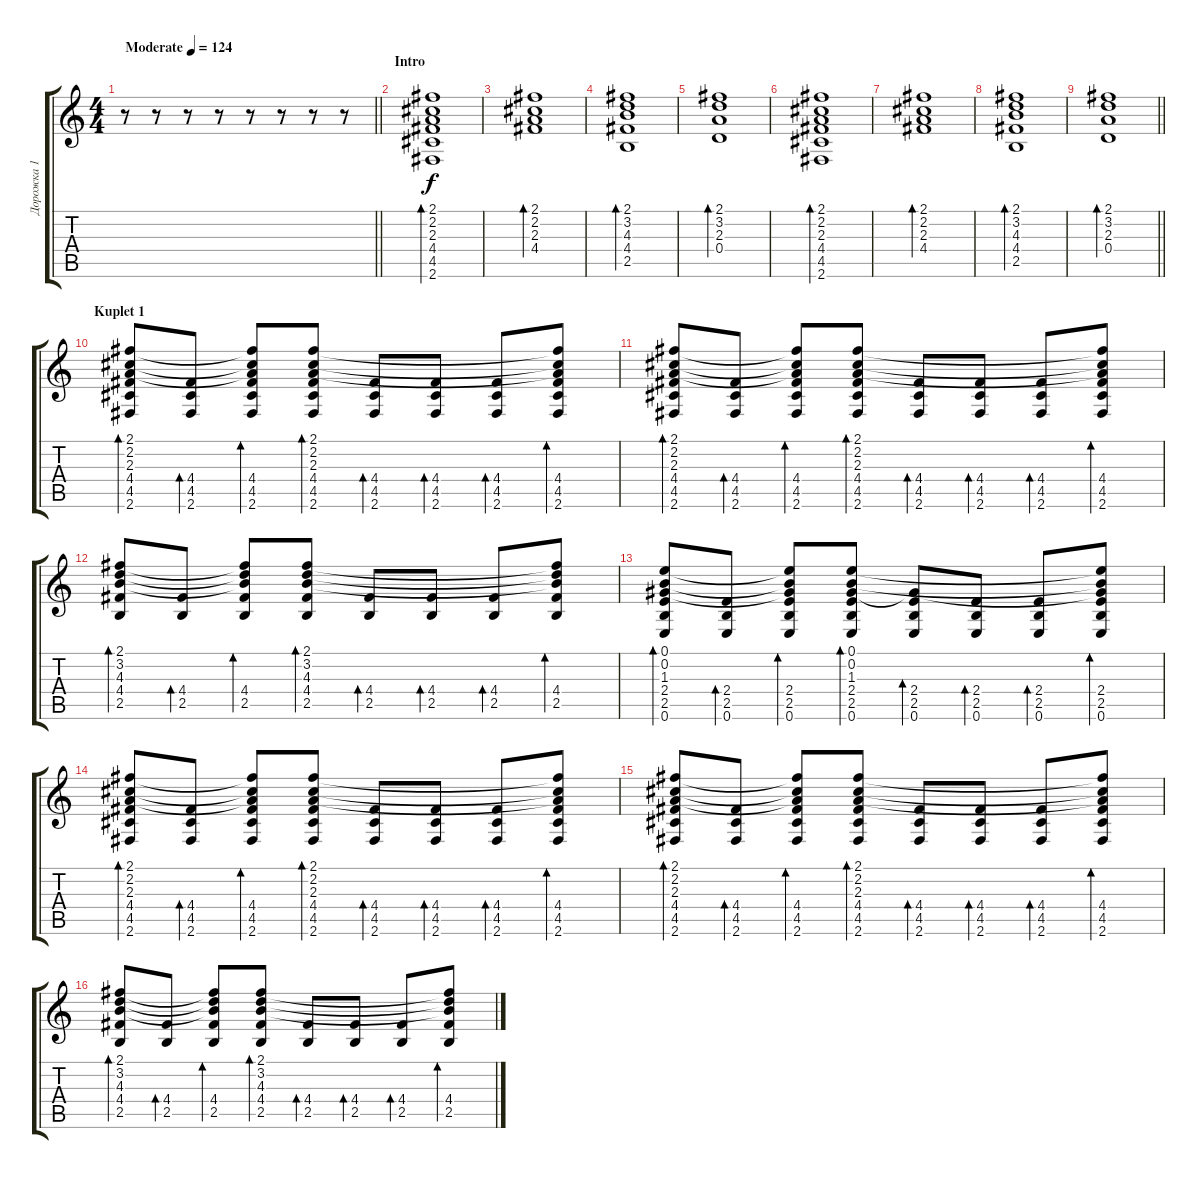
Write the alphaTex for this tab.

\track ("Дорожка 1" "Дорожка 1") {instrument acousticguitarsteel}
\staff {score tabs}
\tuning (E4 B3 G3 D3 A2 E2) {hide}
\ts (4 4)
\tempo (124 "Moderate")
\clef g2
\barLineRight lightlight
\ks c
r.8{dy f instrument acousticguitarsteel} r.8 r.8 r.8 r.8 r.8 r.8 r.8 |
\section ("" "Intro")
(2.1 2.2 2.3 4.4 4.5 2.6).1{bd 60} |
(2.1 2.2 2.3 4.4).1{bd 60} |
(2.1 3.2 4.3 4.4 2.5).1{bd 60} |
(2.1 3.2 2.3 0.4).1{bd 60} |
(2.1 2.2 2.3 4.4 4.5 2.6).1{bd 60} |
(2.1 2.2 2.3 4.4).1{bd 60} |
(2.1 3.2 4.3 4.4 2.5).1{bd 60} |
\barLineRight lightlight
(2.1 3.2 2.3 0.4).1{bd 60} |
\section ("" "Kuplet 1")
(2.1 2.2 2.3 4.4 4.5 2.6).8{bd 60} (4.4 4.5 2.6).8{bd 60} (2.1{t} 2.2{t} 2.3{t} 4.4 4.5 2.6).8{bd 60} (2.1 2.2 2.3 4.4 4.5 2.6).8{bd 60} (4.4 4.5 2.6).8{bd 60} (4.4 4.5 2.6).8{bd 60} (4.4 4.5 2.6).8{bd 60} (2.1{t} 2.2{t} 2.3{t} 4.4 4.5 2.6).8{bd 60} |
(2.1 2.2 2.3 4.4 4.5 2.6).8{bd 60} (4.4 4.5 2.6).8{bd 60} (2.1{t} 2.2{t} 2.3{t} 4.4 4.5 2.6).8{bd 60} (2.1 2.2 2.3 4.4 4.5 2.6).8{bd 60} (4.4 4.5 2.6).8{bd 60} (4.4 4.5 2.6).8{bd 60} (4.4 4.5 2.6).8{bd 60} (2.1{t} 2.2{t} 2.3{t} 4.4 4.5 2.6).8{bd 60} |
(2.1 3.2 4.3 4.4 2.5).8{bd 60} (4.4 2.5).8{bd 60} (2.1{t} 3.2{t} 4.3{t} 4.4 2.5).8{bd 60} (2.1 3.2 4.3 4.4 2.5).8{bd 60} (4.4 2.5).8{bd 60} (4.4 2.5).8{bd 60} (4.4 2.5).8{bd 60} (2.1{t} 3.2{t} 4.3{t} 4.4 2.5).8{bd 60} |
(0.1 0.2 1.3 2.4 2.5 0.6).8{bd 60} (2.4 2.5 0.6).8{bd 60} (0.1{t} 0.2{t} 1.3{t} 2.4 2.5 0.6).8{bd 60} (0.1 0.2 1.3 2.4 2.5 0.6).8{bd 60} (1.3{t} 2.4 2.5 0.6).8{bd 60} (2.4 2.5 0.6).8{bd 60} (2.4 2.5 0.6).8{bd 60} (0.1{t} 0.2{t} 1.3{t} 2.4 2.5 0.6).8{bd 60} |
(2.1 2.2 2.3 4.4 4.5 2.6).8{bd 60} (4.4 4.5 2.6).8{bd 60} (2.1{t} 2.2{t} 2.3{t} 4.4 4.5 2.6).8{bd 60} (2.1 2.2 2.3 4.4 4.5 2.6).8{bd 60} (4.4 4.5 2.6).8{bd 60} (4.4 4.5 2.6).8{bd 60} (4.4 4.5 2.6).8{bd 60} (2.1{t} 2.2{t} 2.3{t} 4.4 4.5 2.6).8{bd 60} |
(2.1 2.2 2.3 4.4 4.5 2.6).8{bd 60} (4.4 4.5 2.6).8{bd 60} (2.1{t} 2.2{t} 2.3{t} 4.4 4.5 2.6).8{bd 60} (2.1 2.2 2.3 4.4 4.5 2.6).8{bd 60} (4.4 4.5 2.6).8{bd 60} (4.4 4.5 2.6).8{bd 60} (4.4 4.5 2.6).8{bd 60} (2.1{t} 2.2{t} 2.3{t} 4.4 4.5 2.6).8{bd 60} |
(2.1 3.2 4.3 4.4 2.5).8{bd 60} (4.4 2.5).8{bd 60} (2.1{t} 3.2{t} 4.3{t} 4.4 2.5).8{bd 60} (2.1 3.2 4.3 4.4 2.5).8{bd 60} (4.4 2.5).8{bd 60} (4.4 2.5).8{bd 60} (4.4 2.5).8{bd 60} (2.1{t} 3.2{t} 4.3{t} 4.4 2.5).8{bd 60}
